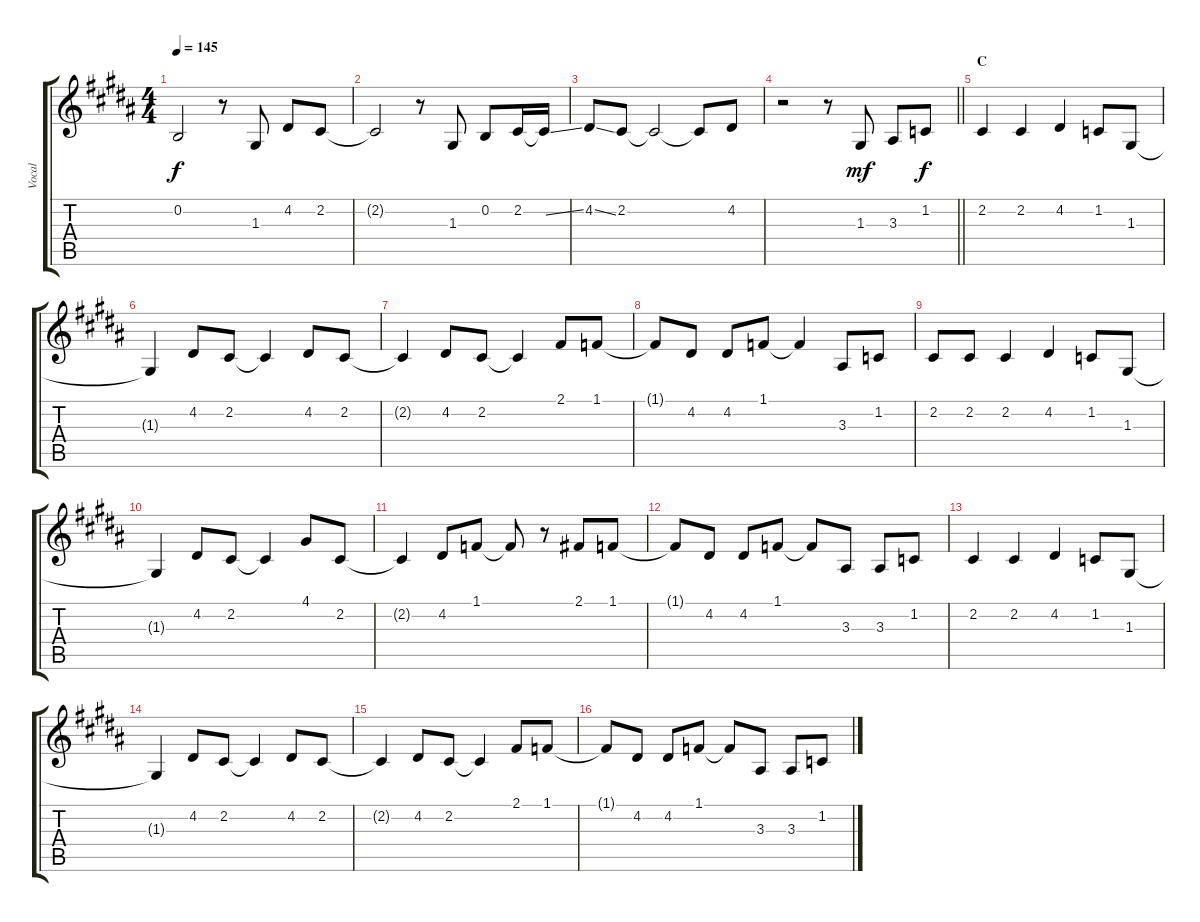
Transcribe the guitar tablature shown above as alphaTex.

\track ("Vocal" "Vocal") {instrument tenorsax}
\staff {score tabs}
\tuning (E4 B3 G3 D3 A2 E2) {hide}
\ts (4 4)
\tempo 145
\clef g2
\ks b
0.2{t}.2{dy f} r.8 1.3.8 4.2.8 2.2.8 |
2.2{t}.2 r.8 1.3.8 0.2.8 2.2.16 2.2{ss t}.16 |
4.2{ss}.8 2.2.8 2.2{t}.2 2.2{t}.8 4.2.8 |
\barLineRight lightlight
r.2 r.8 1.3.8{dy mf} 3.3.8 1.2.8{dy f} |
\section ("" "C")
2.2.4 2.2.4 4.2.4 1.2.8 1.3.8 |
1.3{t}.4 4.2.8 2.2.8 2.2{t}.4 4.2.8 2.2.8 |
2.2{t}.4 4.2.8 2.2.8 2.2{t}.4 2.1.8 1.1.8 |
1.1{t}.8 4.2.8 4.2.8 1.1.8 1.1{t}.4 3.3.8 1.2.8 |
2.2.8 2.2.8 2.2.4 4.2.4 1.2.8 1.3.8 |
1.3{t}.4 4.2.8 2.2.8 2.2{t}.4 4.1.8 2.2.8 |
2.2{t}.4 4.2.8 1.1.8 1.1{t}.8 r.8 2.1.8 1.1.8 |
1.1{t}.8 4.2.8 4.2.8 1.1.8 1.1{t}.8 3.3.8 3.3.8 1.2.8 |
2.2.4 2.2.4 4.2.4 1.2.8 1.3.8 |
1.3{t}.4 4.2.8 2.2.8 2.2{t}.4 4.2.8 2.2.8 |
2.2{t}.4 4.2.8 2.2.8 2.2{t}.4 2.1.8 1.1.8 |
1.1{t}.8 4.2.8 4.2.8 1.1.8 1.1{t}.8 3.3.8 3.3.8 1.2.8
